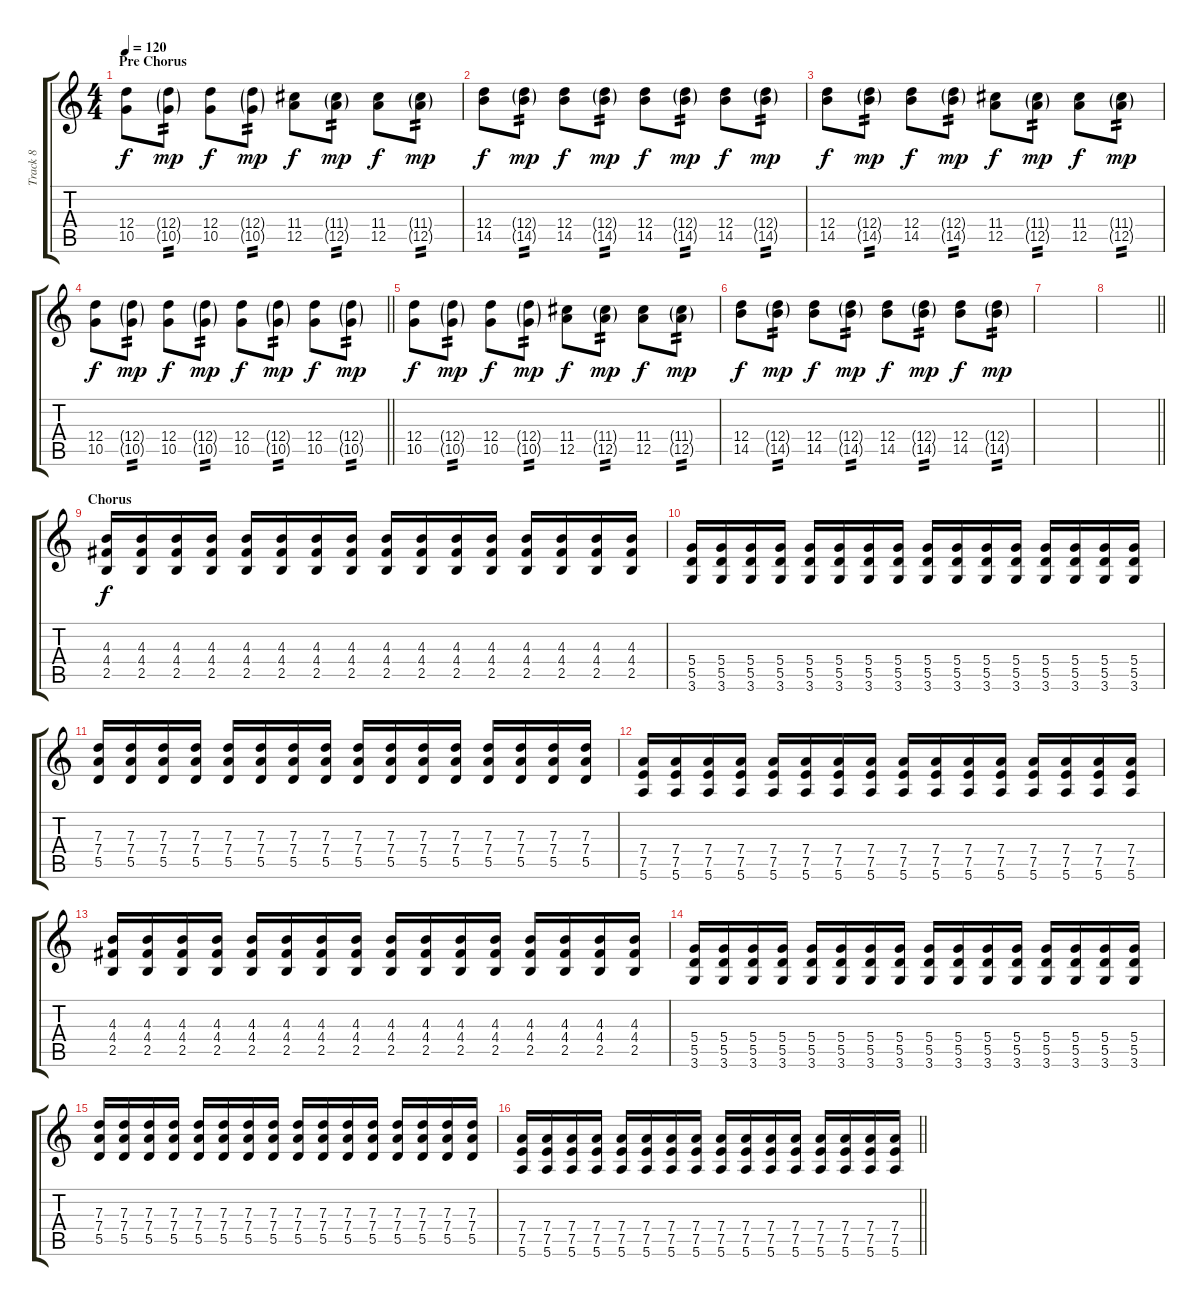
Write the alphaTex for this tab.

\track ("Track 8" "Track 8") {instrument overdrivenguitar}
\staff {score tabs}
\tuning (E4 B3 G3 D3 A2 E2) {hide}
\ts (4 4)
\section ("" "Pre Chorus")
\tempo 120
\clef g2
\ks c
(12.4 10.5).8{dy f} (12.4{g} 10.5{g}).8{tp 2 dy mp} (12.4 10.5).8{dy f} (12.4{g} 10.5{g}).8{tp 2 dy mp} (11.4 12.5).8{dy f} (11.4{g} 12.5{g}).8{tp 2 dy mp} (11.4 12.5).8{dy f} (11.4{g} 12.5{g}).8{tp 2 dy mp} |
(12.4 14.5).8{dy f} (12.4{g} 14.5{g}).8{tp 2 dy mp} (12.4 14.5).8{dy f} (12.4{g} 14.5{g}).8{tp 2 dy mp} (12.4 14.5).8{dy f} (12.4{g} 14.5{g}).8{tp 2 dy mp} (12.4 14.5).8{dy f} (12.4{g} 14.5{g}).8{tp 2 dy mp} |
(12.4 14.5).8{dy f} (12.4{g} 14.5{g}).8{tp 2 dy mp} (12.4 14.5).8{dy f} (12.4{g} 14.5{g}).8{tp 2 dy mp} (11.4 12.5).8{dy f} (11.4{g} 12.5{g}).8{tp 2 dy mp} (11.4 12.5).8{dy f} (11.4{g} 12.5{g}).8{tp 2 dy mp} |
\barLineRight lightlight
(12.4 10.5).8{dy f} (12.4{g} 10.5{g}).8{tp 2 dy mp} (12.4 10.5).8{dy f} (12.4{g} 10.5{g}).8{tp 2 dy mp} (12.4 10.5).8{dy f} (12.4{g} 10.5{g}).8{tp 2 dy mp} (12.4 10.5).8{dy f} (12.4{g} 10.5{g}).8{tp 2 dy mp} |
(12.4 10.5).8{dy f} (12.4{g} 10.5{g}).8{tp 2 dy mp} (12.4 10.5).8{dy f} (12.4{g} 10.5{g}).8{tp 2 dy mp} (11.4 12.5).8{dy f} (11.4{g} 12.5{g}).8{tp 2 dy mp} (11.4 12.5).8{dy f} (11.4{g} 12.5{g}).8{tp 2 dy mp} |
(12.4 14.5).8{dy f} (12.4{g} 14.5{g}).8{tp 2 dy mp} (12.4 14.5).8{dy f} (12.4{g} 14.5{g}).8{tp 2 dy mp} (12.4 14.5).8{dy f} (12.4{g} 14.5{g}).8{tp 2 dy mp} (12.4 14.5).8{dy f} (12.4{g} 14.5{g}).8{tp 2 dy mp} |
|
\barLineRight lightlight
|
\section ("" "Chorus")
(4.3 4.4 2.5).16{dy f} (4.3 4.4 2.5).16 (4.3 4.4 2.5).16 (4.3 4.4 2.5).16 (4.3 4.4 2.5).16 (4.3 4.4 2.5).16 (4.3 4.4 2.5).16 (4.3 4.4 2.5).16 (4.3 4.4 2.5).16 (4.3 4.4 2.5).16 (4.3 4.4 2.5).16 (4.3 4.4 2.5).16 (4.3 4.4 2.5).16 (4.3 4.4 2.5).16 (4.3 4.4 2.5).16 (4.3 4.4 2.5).16 |
(5.4 5.5 3.6).16 (5.4 5.5 3.6).16 (5.4 5.5 3.6).16 (5.4 5.5 3.6).16 (5.4 5.5 3.6).16 (5.4 5.5 3.6).16 (5.4 5.5 3.6).16 (5.4 5.5 3.6).16 (5.4 5.5 3.6).16 (5.4 5.5 3.6).16 (5.4 5.5 3.6).16 (5.4 5.5 3.6).16 (5.4 5.5 3.6).16 (5.4 5.5 3.6).16 (5.4 5.5 3.6).16 (5.4 5.5 3.6).16 |
(7.3 7.4 5.5).16 (7.3 7.4 5.5).16 (7.3 7.4 5.5).16 (7.3 7.4 5.5).16 (7.3 7.4 5.5).16 (7.3 7.4 5.5).16 (7.3 7.4 5.5).16 (7.3 7.4 5.5).16 (7.3 7.4 5.5).16 (7.3 7.4 5.5).16 (7.3 7.4 5.5).16 (7.3 7.4 5.5).16 (7.3 7.4 5.5).16 (7.3 7.4 5.5).16 (7.3 7.4 5.5).16 (7.3 7.4 5.5).16 |
(7.4 7.5 5.6).16 (7.4 7.5 5.6).16 (7.4 7.5 5.6).16 (7.4 7.5 5.6).16 (7.4 7.5 5.6).16 (7.4 7.5 5.6).16 (7.4 7.5 5.6).16 (7.4 7.5 5.6).16 (7.4 7.5 5.6).16 (7.4 7.5 5.6).16 (7.4 7.5 5.6).16 (7.4 7.5 5.6).16 (7.4 7.5 5.6).16 (7.4 7.5 5.6).16 (7.4 7.5 5.6).16 (7.4 7.5 5.6).16 |
(4.3 4.4 2.5).16 (4.3 4.4 2.5).16 (4.3 4.4 2.5).16 (4.3 4.4 2.5).16 (4.3 4.4 2.5).16 (4.3 4.4 2.5).16 (4.3 4.4 2.5).16 (4.3 4.4 2.5).16 (4.3 4.4 2.5).16 (4.3 4.4 2.5).16 (4.3 4.4 2.5).16 (4.3 4.4 2.5).16 (4.3 4.4 2.5).16 (4.3 4.4 2.5).16 (4.3 4.4 2.5).16 (4.3 4.4 2.5).16 |
(5.4 5.5 3.6).16 (5.4 5.5 3.6).16 (5.4 5.5 3.6).16 (5.4 5.5 3.6).16 (5.4 5.5 3.6).16 (5.4 5.5 3.6).16 (5.4 5.5 3.6).16 (5.4 5.5 3.6).16 (5.4 5.5 3.6).16 (5.4 5.5 3.6).16 (5.4 5.5 3.6).16 (5.4 5.5 3.6).16 (5.4 5.5 3.6).16 (5.4 5.5 3.6).16 (5.4 5.5 3.6).16 (5.4 5.5 3.6).16 |
(7.3 7.4 5.5).16 (7.3 7.4 5.5).16 (7.3 7.4 5.5).16 (7.3 7.4 5.5).16 (7.3 7.4 5.5).16 (7.3 7.4 5.5).16 (7.3 7.4 5.5).16 (7.3 7.4 5.5).16 (7.3 7.4 5.5).16 (7.3 7.4 5.5).16 (7.3 7.4 5.5).16 (7.3 7.4 5.5).16 (7.3 7.4 5.5).16 (7.3 7.4 5.5).16 (7.3 7.4 5.5).16 (7.3 7.4 5.5).16 |
\barLineRight lightlight
(7.4 7.5 5.6).16 (7.4 7.5 5.6).16 (7.4 7.5 5.6).16 (7.4 7.5 5.6).16 (7.4 7.5 5.6).16 (7.4 7.5 5.6).16 (7.4 7.5 5.6).16 (7.4 7.5 5.6).16 (7.4 7.5 5.6).16 (7.4 7.5 5.6).16 (7.4 7.5 5.6).16 (7.4 7.5 5.6).16 (7.4 7.5 5.6).16 (7.4 7.5 5.6).16 (7.4 7.5 5.6).16 (7.4 7.5 5.6).16
